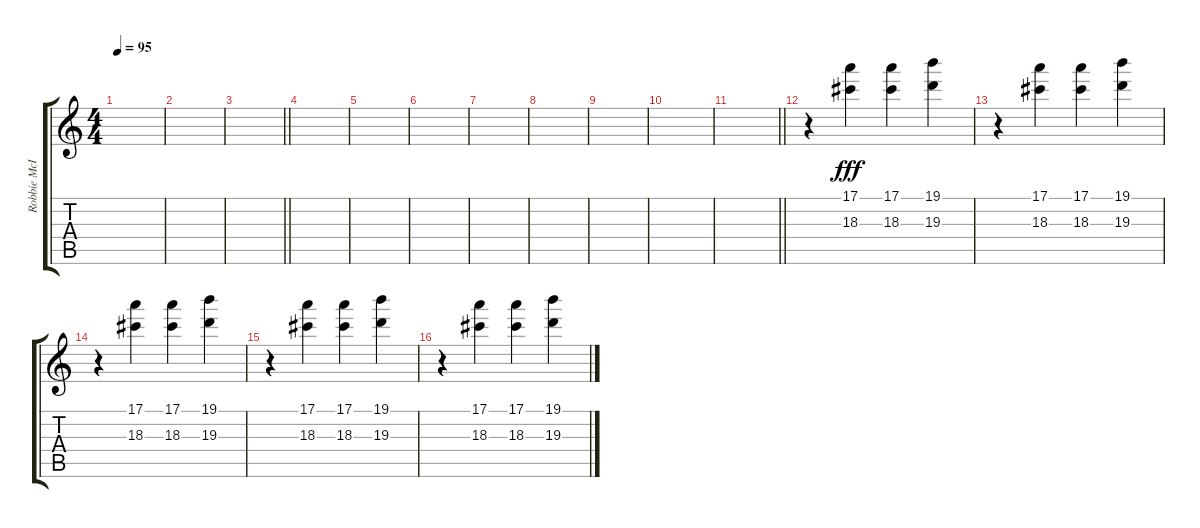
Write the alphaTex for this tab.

\track ("Robbie McIntosh" "Robbie McI") {instrument electricguitarclean}
\staff {score tabs}
\tuning (E4 B3 G3 D3 A2 E2) {hide}
\ts (4 4)
\tempo 95
\clef g2
\ks c
|
|
\barLineRight lightlight
|
|
|
|
|
|
|
|
\barLineRight lightlight
|
r.4 (17.1 18.3).4{dy fff} (17.1 18.3).4 (19.1 19.3).4 |
r.4 (17.1 18.3).4 (17.1 18.3).4 (19.1 19.3).4 |
r.4 (17.1 18.3).4 (17.1 18.3).4 (19.1 19.3).4 |
r.4 (17.1 18.3).4 (17.1 18.3).4 (19.1 19.3).4 |
r.4 (17.1 18.3).4 (17.1 18.3).4 (19.1 19.3).4
